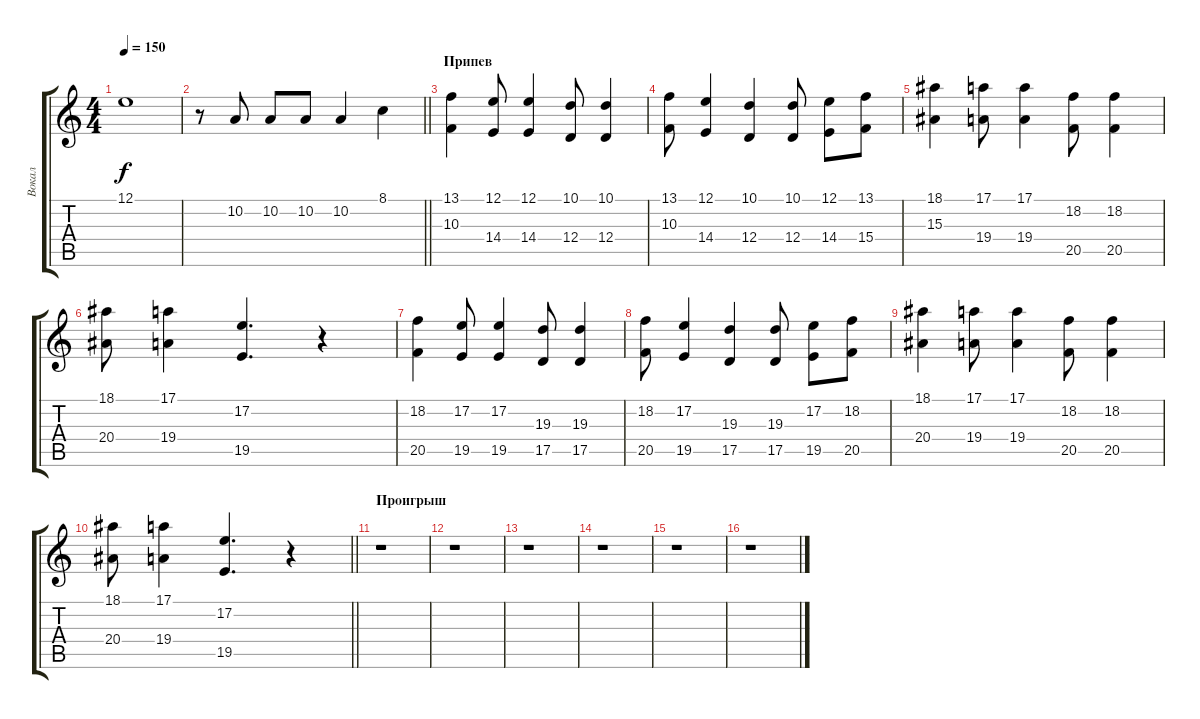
\track ("Вокал" "Вокал") {instrument flute}
\staff {score tabs}
\tuning (E4 B3 G3 D3 A2 E2) {hide}
\ts (4 4)
\tempo 150
\clef g2
\ks c
12.1.1{dy f} |
\barLineRight lightlight
r.8 10.2.8 10.2.8 10.2.8 10.2.4 8.1.4 |
\section ("" "Припев")
(13.1 10.3).4 (12.1 14.4).8 (12.1 14.4).4 (10.1 12.4).8 (10.1 12.4).4 |
(13.1 10.3).8 (12.1 14.4).4 (10.1 12.4).4 (10.1 12.4).8 (12.1 14.4).8 (13.1 15.4).8 |
(18.1 15.3).4 (17.1 19.4).8 (17.1 19.4).4 (18.2 20.5).8 (18.2 20.5).4 |
(18.1 20.4).8 (17.1 19.4).4 (17.2 19.5).4{d} r.4 |
(18.2 20.5).4 (17.2 19.5).8 (17.2 19.5).4 (19.3 17.5).8 (19.3 17.5).4 |
(18.2 20.5).8 (17.2 19.5).4 (19.3 17.5).4 (19.3 17.5).8 (17.2 19.5).8 (18.2 20.5).8 |
(18.1 20.4).4 (17.1 19.4).8 (17.1 19.4).4 (18.2 20.5).8 (18.2 20.5).4 |
\barLineRight lightlight
(18.1 20.4).8 (17.1 19.4).4 (17.2 19.5).4{d} r.4 |
\section ("" "Проигрыш")
r.1 |
r.1 |
r.1 |
r.1 |
r.1 |
r.1
